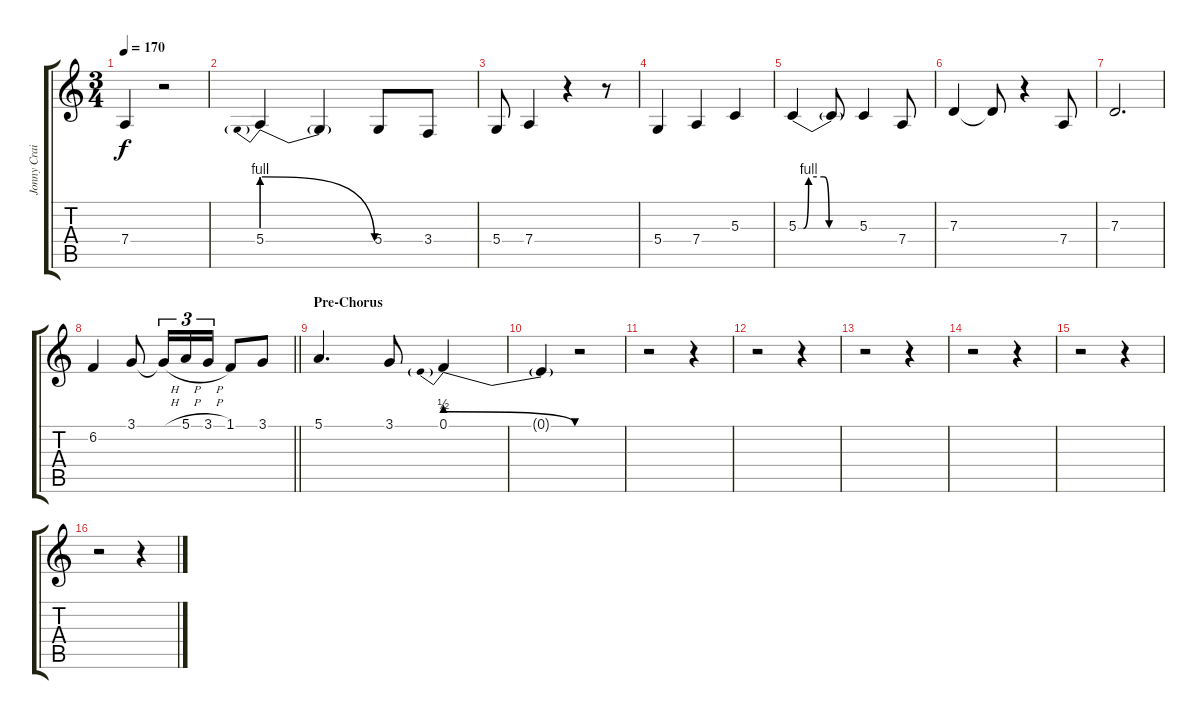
\track ("Jonny Craig (Vocals)" "Jonny Crai") {instrument tenorsax}
\staff {score tabs}
\tuning (E4 B3 G3 D3 A2 E2) {hide}
\ts (3 4)
\tempo 170
\clef g2
\ks c
7.4{t}.4{dy f} r.2 |
5.4{be (prebendrelease 0 4 60 0)}.4 5.4{t}.4 5.4.8 3.4.8 |
5.4.8 7.4.4 r.4 r.8 |
5.4.4 7.4.4 5.3.4 |
5.3{be (custom 0 0 5 0 10 4 25 4 30 0 60 0)}.4 5.3{t}.8 5.3.4 7.4.8 |
7.3.4 7.3{t}.8 r.4 7.4.8 |
7.3.2{d} |
\barLineRight lightlight
6.2.4 3.1.8 3.1{h t}.16{tu (3 2)} 5.1{h}.16{tu (3 2)} 3.1{h}.16{tu (3 2)} 1.1.8 3.1.8 |
\section ("" "Pre-Chorus")
5.1.4{d} 3.1.8 0.1{be (prebendrelease 0 2 60 0)}.4 |
0.1{t}.4 r.2 |
r.2 r.4 |
r.2 r.4 |
r.2 r.4 |
r.2 r.4 |
r.2 r.4 |
r.2 r.4
